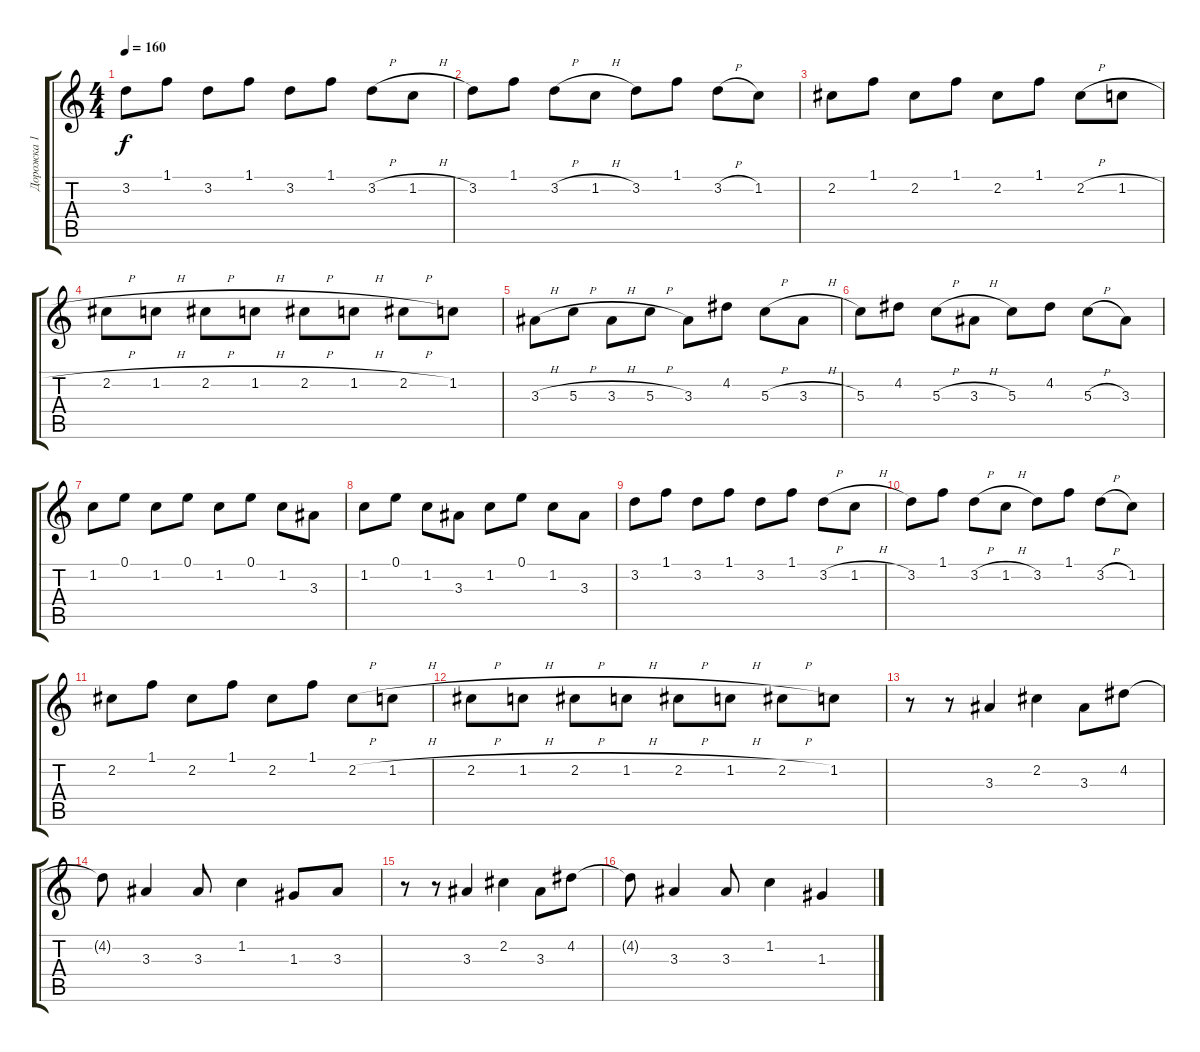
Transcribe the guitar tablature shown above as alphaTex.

\track ("Дорожка 1" "Дорожка 1") {instrument electricguitarclean}
\staff {score tabs}
\tuning (E4 B3 G3 D3 A2 E2) {hide}
\ts (4 4)
\tempo 160
\clef g2
\ks c
3.2.8{dy f} 1.1.8 3.2.8 1.1.8 3.2.8 1.1.8 3.2{h}.8 1.2{h}.8 |
3.2.8 1.1.8 3.2{h}.8 1.2{h}.8 3.2.8 1.1.8 3.2{h}.8 1.2.8 |
2.2.8 1.1.8 2.2.8 1.1.8 2.2.8 1.1.8 2.2{h}.8 1.2{h}.8 |
2.2{h}.8 1.2{h}.8 2.2{h}.8 1.2{h}.8 2.2{h}.8 1.2{h}.8 2.2{h}.8 1.2.8 |
3.3{h}.8 5.3{h}.8 3.3{h}.8 5.3{h}.8 3.3.8 4.2.8 5.3{h}.8 3.3{h}.8 |
5.3.8 4.2.8 5.3{h}.8 3.3{h}.8 5.3.8 4.2.8 5.3{h}.8 3.3.8 |
1.2.8 0.1.8 1.2.8 0.1.8 1.2.8 0.1.8 1.2.8 3.3.8 |
1.2.8 0.1.8 1.2.8 3.3.8 1.2.8 0.1.8 1.2.8 3.3.8 |
3.2.8 1.1.8 3.2.8 1.1.8 3.2.8 1.1.8 3.2{h}.8 1.2{h}.8 |
3.2.8 1.1.8 3.2{h}.8 1.2{h}.8 3.2.8 1.1.8 3.2{h}.8 1.2.8 |
2.2.8 1.1.8 2.2.8 1.1.8 2.2.8 1.1.8 2.2{h}.8 1.2{h}.8 |
2.2{h}.8 1.2{h}.8 2.2{h}.8 1.2{h}.8 2.2{h}.8 1.2{h}.8 2.2{h}.8 1.2.8 |
r.8{instrument electricguitarclean} r.8 3.3.4 2.2.4 3.3.8 4.2.8 |
4.2{t}.8 3.3.4 3.3.8 1.2.4 1.3.8 3.3.8 |
r.8 r.8 3.3.4 2.2.4 3.3.8 4.2.8 |
4.2{t}.8 3.3.4 3.3.8 1.2.4 1.3.4
